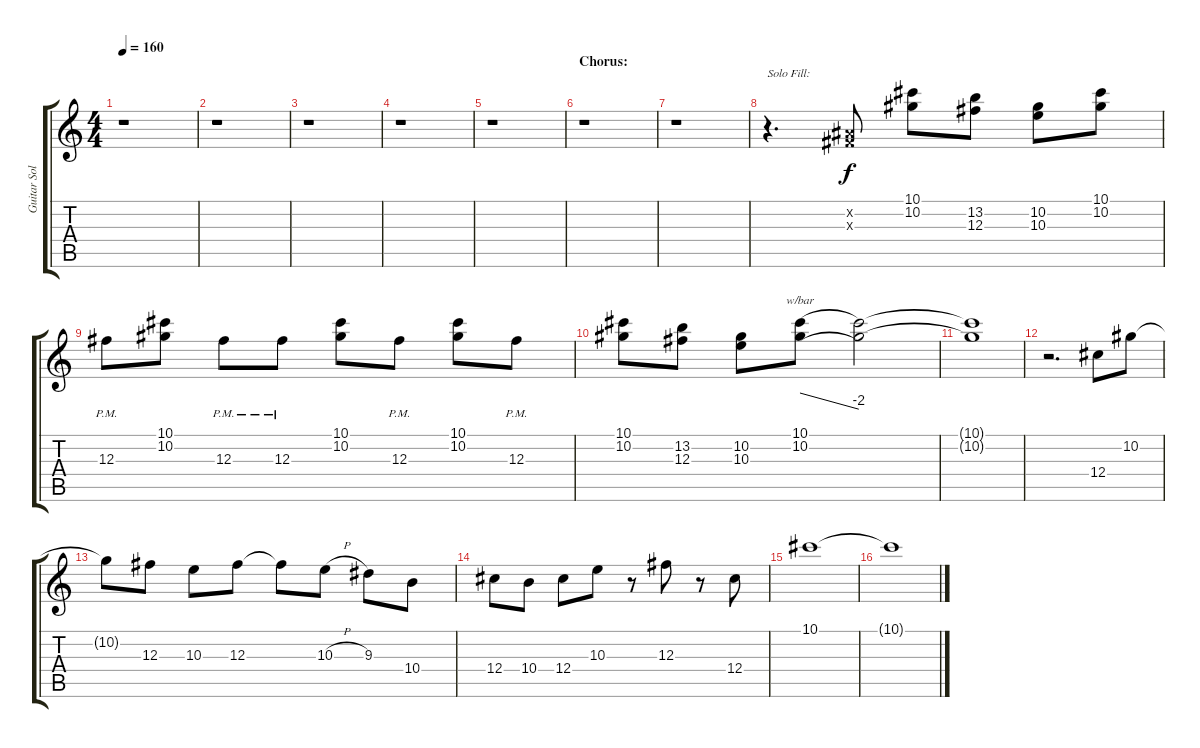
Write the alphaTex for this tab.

\track ("Guitar Solo's" "Guitar Sol") {instrument distortionguitar}
\staff {score tabs}
\tuning (Eb4 Bb3 Gb3 Db3 Ab2 Eb2) {hide}
\ts (4 4)
\tempo 160
\clef g2
\ks c
r.1{dy f} |
r.1 |
r.1 |
r.1 |
r.1 |
\section ("" "Chorus:")
r.1 |
r.1 |
r.4{d txt "Solo Fill:"} (0.2{x} 0.3{x}).8 (10.1 10.2).8 (13.2 12.3).8 (10.2 10.3).8 (10.1 10.2).8 |
12.3{pm}.8 (10.1 10.2).8 12.3{pm}.8 12.3{pm}.8 (10.1 10.2).8 12.3{pm}.8 (10.1 10.2).8 12.3{pm}.8 |
(10.1 10.2).8 (13.2 12.3).8 (10.2 10.3).8 (10.1 10.2).8{tbe (dive default 0 0 60 -8)} (10.1{t} 10.2{t}).2 |
(10.1{t} 10.2{t}).1 |
r.2{d} 12.4.8 10.2.8 |
10.2{t}.8 12.3.8 10.3.8 12.3.8 12.3{t}.8 10.3{h}.8 9.3.8 10.4.8 |
12.4.8 10.4.8 12.4.8 10.3.8 r.8 12.3.8 r.8 12.4.8 |
10.1.1 |
10.1{t}.1
